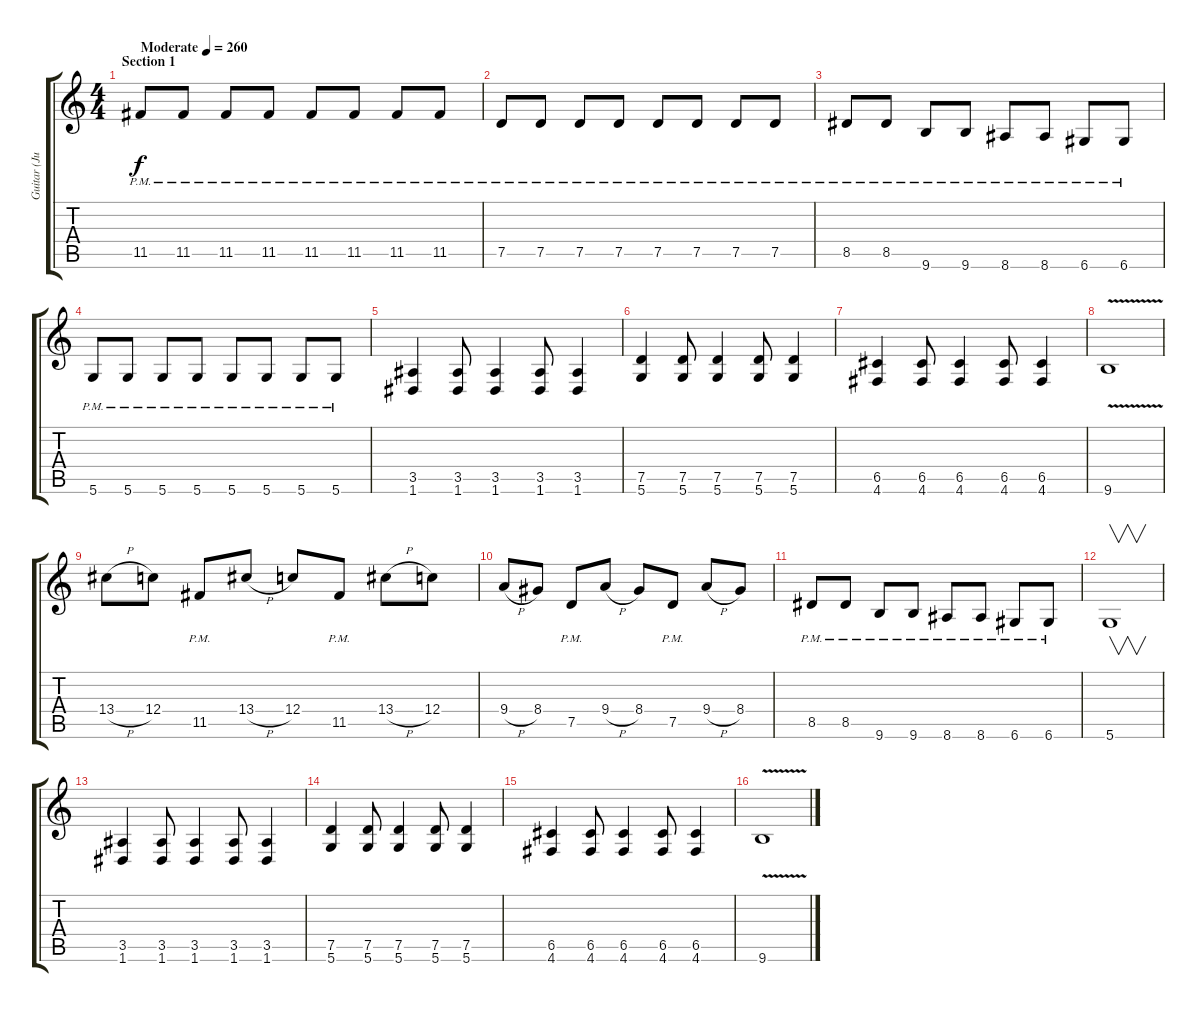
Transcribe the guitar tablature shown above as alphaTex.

\track ("Guitar (Juha)" "Guitar (Ju") {instrument distortionguitar}
\staff {score tabs}
\tuning (D4 A3 F3 C3 G2 D2) {hide}
\ts (4 4)
\section ("" "Section 1")
\tempo (260 "Moderate")
\clef g2
\ks c
11.5{pm}.8{dy f instrument distortionguitar} 11.5{pm}.8 11.5{pm}.8 11.5{pm}.8 11.5{pm}.8 11.5{pm}.8 11.5{pm}.8 11.5{pm}.8 |
7.5{pm}.8 7.5{pm}.8 7.5{pm}.8 7.5{pm}.8 7.5{pm}.8 7.5{pm}.8 7.5{pm}.8 7.5{pm}.8 |
8.5{pm}.8 8.5{pm}.8 9.6{pm}.8 9.6{pm}.8 8.6{pm}.8 8.6{pm}.8 6.6{pm}.8 6.6{pm}.8 |
5.6{pm}.8 5.6{pm}.8 5.6{pm}.8 5.6{pm}.8 5.6{pm}.8 5.6{pm}.8 5.6{pm}.8 5.6{pm}.8 |
(3.5 1.6).4 (3.5 1.6).8 (3.5 1.6).4 (3.5 1.6).8 (3.5 1.6).4 |
(7.5 5.6).4 (7.5 5.6).8 (7.5 5.6).4 (7.5 5.6).8 (7.5 5.6).4 |
(6.5 4.6).4 (6.5 4.6).8 (6.5 4.6).4 (6.5 4.6).8 (6.5 4.6).4 |
9.6{v}.1 |
13.4{h}.8 12.4.8 11.5{pm}.8 13.4{h}.8 12.4.8 11.5{pm}.8 13.4{h}.8 12.4.8 |
9.4{h}.8 8.4.8 7.5{pm}.8 9.4{h}.8 8.4.8 7.5{pm}.8 9.4{h}.8 8.4.8 |
8.5{pm}.8 8.5{pm}.8 9.6{pm}.8 9.6{pm}.8 8.6{pm}.8 8.6{pm}.8 6.6{pm}.8 6.6{pm}.8 |
5.6.1{v} |
(3.5 1.6).4 (3.5 1.6).8 (3.5 1.6).4 (3.5 1.6).8 (3.5 1.6).4 |
(7.5 5.6).4 (7.5 5.6).8 (7.5 5.6).4 (7.5 5.6).8 (7.5 5.6).4 |
(6.5 4.6).4 (6.5 4.6).8 (6.5 4.6).4 (6.5 4.6).8 (6.5 4.6).4 |
9.6{v}.1
